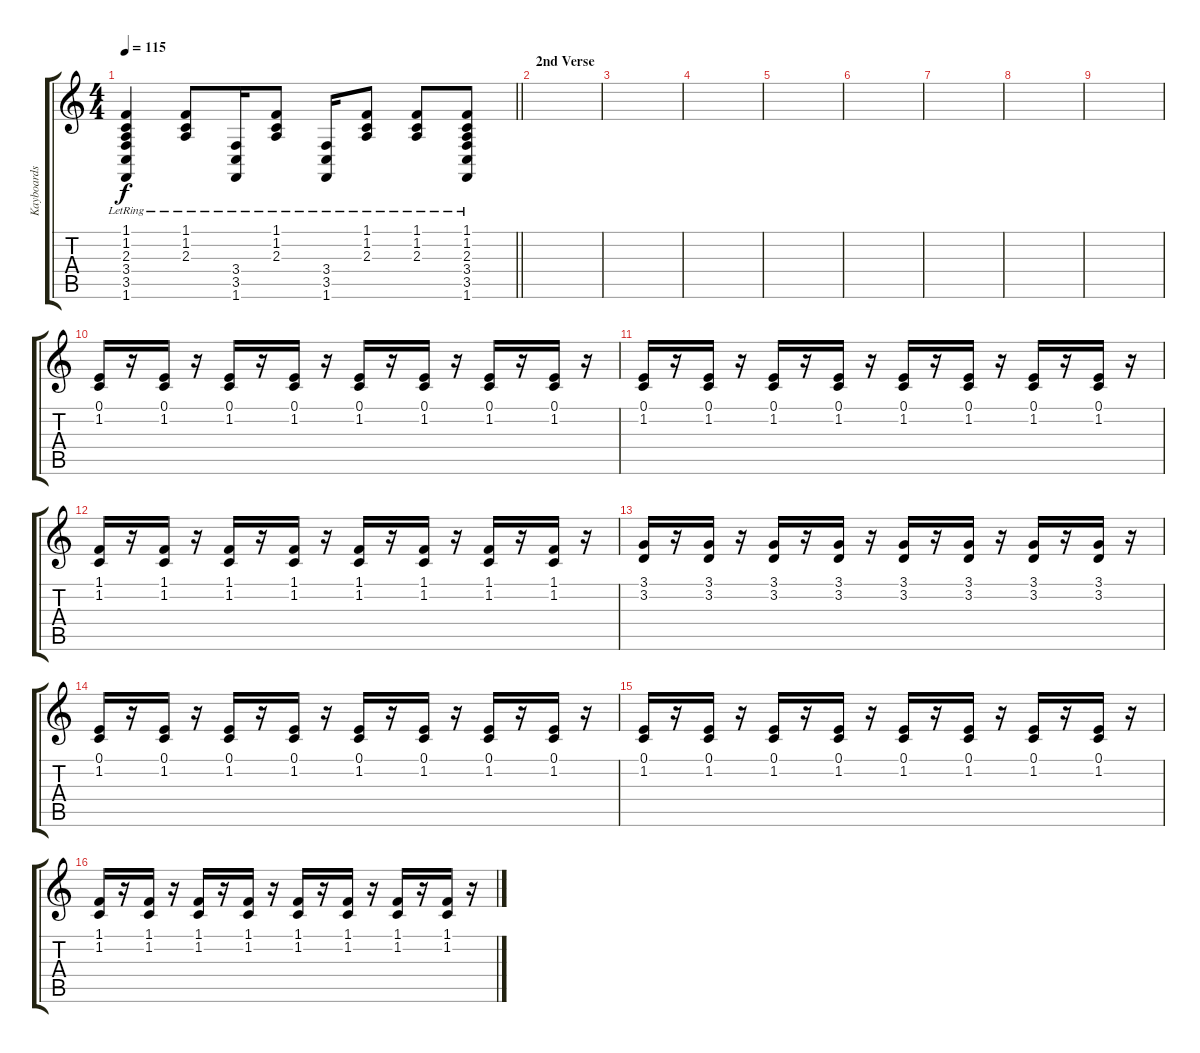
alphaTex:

\track ("Kayboards" "Kayboards") {instrument brightacousticpiano}
\staff {score tabs}
\tuning (E4 B3 G3 D3 A2 E2) {hide}
\ts (4 4)
\tempo 115
\clef g2
\barLineRight lightlight
\ks c
(1.1{lr} 1.2{lr} 2.3{lr} 3.4{lr} 3.5{lr} 1.6{lr}).4{dy f} (1.1{lr} 1.2{lr} 2.3{lr}).8 (3.4{lr} 3.5{lr} 1.6{lr}).16 (1.1{lr} 1.2{lr} 2.3{lr}).8 (3.4{lr} 3.5{lr} 1.6{lr}).16 (1.1{lr} 1.2{lr} 2.3{lr}).8 (1.1{lr} 1.2{lr} 2.3{lr}).8 (1.1{lr} 1.2{lr} 2.3{lr} 3.4{lr} 3.5{lr} 1.6{lr}).8 |
\section ("" "2nd Verse")
|
|
|
|
|
|
|
|
(0.1 1.2).16 r.16 (0.1 1.2).16 r.16 (0.1 1.2).16 r.16 (0.1 1.2).16 r.16 (0.1 1.2).16 r.16 (0.1 1.2).16 r.16 (0.1 1.2).16 r.16 (0.1 1.2).16 r.16 |
(0.1 1.2).16 r.16 (0.1 1.2).16 r.16 (0.1 1.2).16 r.16 (0.1 1.2).16 r.16 (0.1 1.2).16 r.16 (0.1 1.2).16 r.16 (0.1 1.2).16 r.16 (0.1 1.2).16 r.16 |
(1.1 1.2).16 r.16 (1.1 1.2).16 r.16 (1.1 1.2).16 r.16 (1.1 1.2).16 r.16 (1.1 1.2).16 r.16 (1.1 1.2).16 r.16 (1.1 1.2).16 r.16 (1.1 1.2).16 r.16 |
(3.1 3.2).16 r.16 (3.1 3.2).16 r.16 (3.1 3.2).16 r.16 (3.1 3.2).16 r.16 (3.1 3.2).16 r.16 (3.1 3.2).16 r.16 (3.1 3.2).16 r.16 (3.1 3.2).16 r.16 |
(0.1 1.2).16 r.16 (0.1 1.2).16 r.16 (0.1 1.2).16 r.16 (0.1 1.2).16 r.16 (0.1 1.2).16 r.16 (0.1 1.2).16 r.16 (0.1 1.2).16 r.16 (0.1 1.2).16 r.16 |
(0.1 1.2).16 r.16 (0.1 1.2).16 r.16 (0.1 1.2).16 r.16 (0.1 1.2).16 r.16 (0.1 1.2).16 r.16 (0.1 1.2).16 r.16 (0.1 1.2).16 r.16 (0.1 1.2).16 r.16 |
(1.1 1.2).16 r.16 (1.1 1.2).16 r.16 (1.1 1.2).16 r.16 (1.1 1.2).16 r.16 (1.1 1.2).16 r.16 (1.1 1.2).16 r.16 (1.1 1.2).16 r.16 (1.1 1.2).16 r.16
